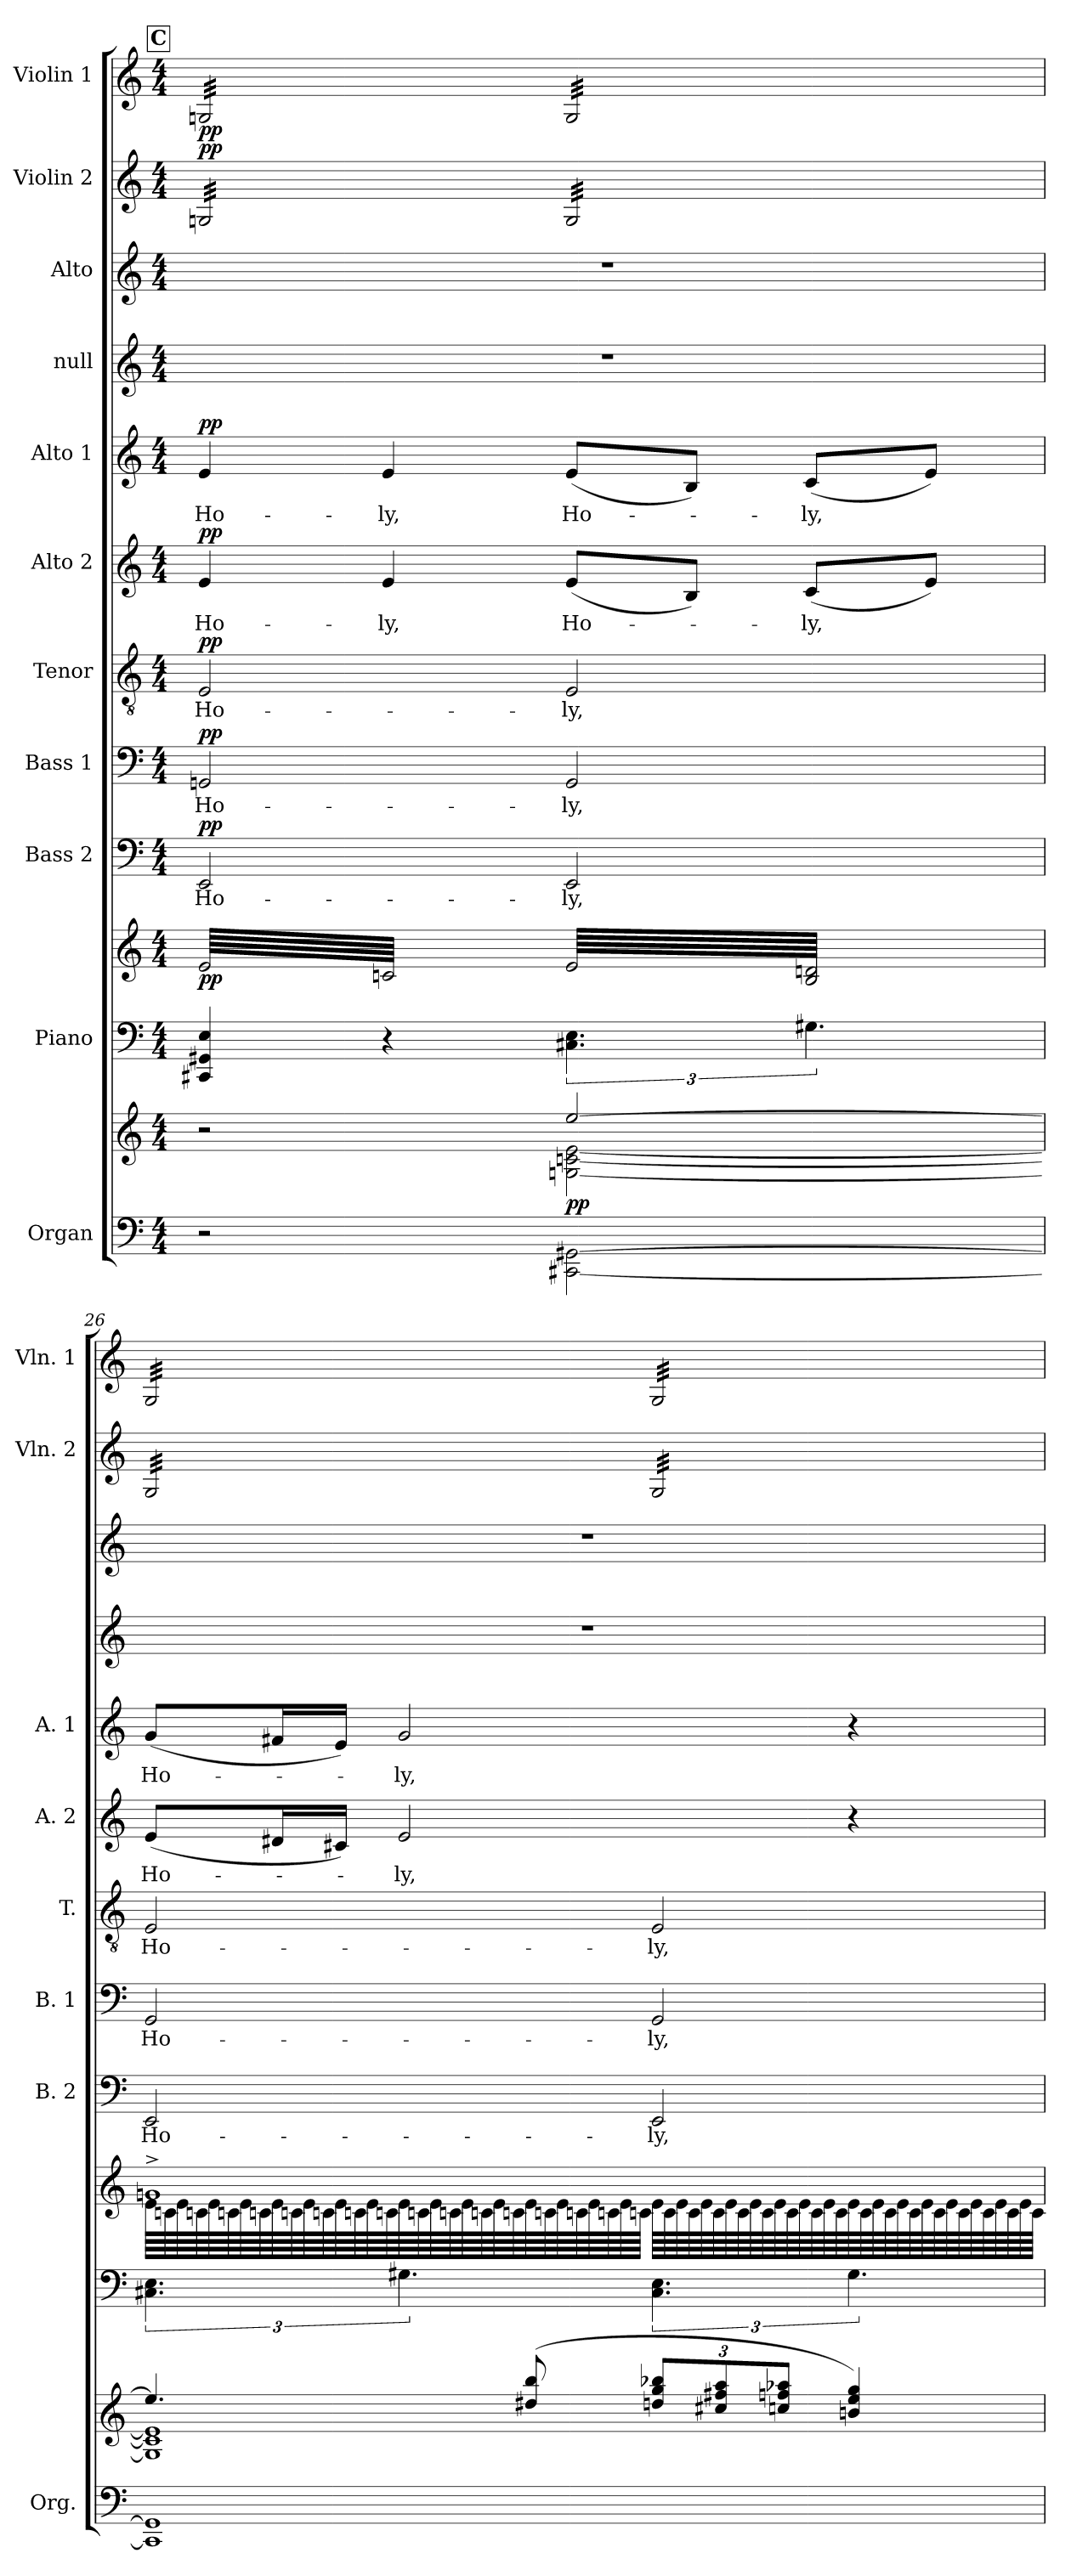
**kern	**kern	**dynam	**kern	**kern	**dynam	**kern	**text	**dynam	**kern	**text	**dynam	**kern	**text	**dynam	**kern	**text	**dynam	**kern	**text	**dynam	**kern	**kern	**kern	**dynam	**kern	**dynam
*part11	*part11	*part11	*part10	*part10	*part10	*part9	*part9	*part9	*part8	*part8	*part8	*part7	*part7	*part7	*part6	*part6	*part6	*part5	*part5	*part5	*part4	*part3	*part2	*part2	*part1	*part1
*staff13	*staff12	*staff12/13	*staff11	*staff10	*staff10/11	*staff9	*staff9	*staff9	*staff8	*staff8	*staff8	*staff7	*staff7	*staff7	*staff6	*staff6	*staff6	*staff5	*staff5	*staff5	*staff4	*staff3	*staff2	*staff2	*staff1	*staff1
*I"Organ	*	*	*I"Piano	*	*	*I"Bass 2	*	*	*I"Bass 1	*	*	*I"Tenor	*	*	*I"Alto 2	*	*	*I"Alto 1	*	*	*I"null	*I"Alto	*I"Violin 2	*	*I"Violin 1	*
*I'Org.	*	*	*	*	*	*I'B. 2	*	*	*I'B. 1	*	*	*I'T.	*	*	*I'A. 2	*	*	*I'A. 1	*	*	*	*	*I'Vln. 2	*	*I'Vln. 1	*
*clefF4	*clefG2	*	*clefF4	*clefG2	*	*clefF4	*	*	*clefF4	*	*	*clefGv2	*	*	*clefG2	*	*	*clefG2	*	*	*clefG2	*clefG2	*clefG2	*	*clefG2	*
*k[]	*k[]	*	*k[]	*k[]	*	*k[]	*	*	*k[]	*	*	*k[]	*	*	*k[]	*	*	*k[]	*	*	*k[]	*k[]	*k[]	*	*k[]	*
*M4/4	*M4/4	*	*M4/4	*M4/4	*	*M4/4	*	*	*M4/4	*	*	*M4/4	*	*	*M4/4	*	*	*M4/4	*	*	*M4/4	*M4/4	*M4/4	*	*M4/4	*
!!LO:REH:place=s1:a:B:fs=14:t=C
=25	=25	=25	=25	=25	=25	=25	=25	=25	=25	=25	=25	=25	=25	=25	=25	=25	=25	=25	=25	=25	=25	=25	=25	=25	=25	=25
*^	*^	*	*	*	*	*	*	*	*	*	*	*	*	*	*	*	*	*	*	*	*	*	*	*	*	*
!	!	!	!	!	!	!	!	!	!	!	!	!	!	!	!	!	!	!	!	!	!	!	!	!	!	!	!LO:TX:a:t=arco	!
!	!	!	!	!	!	!	!	!	!	!	!	!	!	!	!	!	!	!	!	!	!	!	!	!	!LO:TX:a:t=arco	!	!	!
!	!	!	!	!	!	!	!LO:DY:b	!	!LO:LY:b	!LO:DY:b	!	!LO:LY:b	!LO:DY:b	!	!LO:LY:b	!LO:DY:b	!	!LO:LY:b	!LO:DY:b	!	!LO:LY:b	!LO:DY:b	!	!	!	!LO:DY:a	!	!LO:DY:b
*	*	*	*	*	*	*tremolo	*	*	*	*	*	*	*	*	*	*	*	*	*	*	*	*	*	*	*	*	*	*
*	*	*	*	*	*	*	*	*	*	*	*	*	*	*	*	*	*	*	*	*	*	*	*	*	*tremolo	*	*	*
*	*	*	*	*	*	*	*	*	*	*	*	*	*	*	*	*	*	*	*	*	*	*	*	*	*	*	*tremolo	*
2r	2ryy	2r	2ryy	.	4CC#X/ 4GG#X/ 4E/	64e/LLLL	pp	2EE/	Ho-	pp	2GGn/	Ho-	pp	2E/	Ho-	pp	4e/	Ho-	pp	4e/	Ho-	pp	1r	1r	32Gn/LLL	pp	32Gn/LLL	pp
.	.	.	.	.	.	64cn/	.	.	.	.	.	.	.	.	.	.	.	.	.	.	.	.	.	.	.	.	.	.
.	.	.	.	.	.	64e/	.	.	.	.	.	.	.	.	.	.	.	.	.	.	.	.	.	.	32Gn/	.	32Gn/	.
.	.	.	.	.	.	64cn/	.	.	.	.	.	.	.	.	.	.	.	.	.	.	.	.	.	.	.	.	.	.
.	.	.	.	.	.	64e/	.	.	.	.	.	.	.	.	.	.	.	.	.	.	.	.	.	.	32Gn/	.	32Gn/	.
.	.	.	.	.	.	64cn/	.	.	.	.	.	.	.	.	.	.	.	.	.	.	.	.	.	.	.	.	.	.
.	.	.	.	.	.	64e/	.	.	.	.	.	.	.	.	.	.	.	.	.	.	.	.	.	.	32Gn/	.	32Gn/	.
.	.	.	.	.	.	64cn/	.	.	.	.	.	.	.	.	.	.	.	.	.	.	.	.	.	.	.	.	.	.
.	.	.	.	.	.	64e/	.	.	.	.	.	.	.	.	.	.	.	.	.	.	.	.	.	.	32Gn/	.	32Gn/	.
.	.	.	.	.	.	64cn/	.	.	.	.	.	.	.	.	.	.	.	.	.	.	.	.	.	.	.	.	.	.
.	.	.	.	.	.	64e/	.	.	.	.	.	.	.	.	.	.	.	.	.	.	.	.	.	.	32Gn/	.	32Gn/	.
.	.	.	.	.	.	64cn/	.	.	.	.	.	.	.	.	.	.	.	.	.	.	.	.	.	.	.	.	.	.
.	.	.	.	.	.	64e/	.	.	.	.	.	.	.	.	.	.	.	.	.	.	.	.	.	.	32Gn/	.	32Gn/	.
.	.	.	.	.	.	64cn/	.	.	.	.	.	.	.	.	.	.	.	.	.	.	.	.	.	.	.	.	.	.
.	.	.	.	.	.	64e/	.	.	.	.	.	.	.	.	.	.	.	.	.	.	.	.	.	.	32Gn/	.	32Gn/	.
.	.	.	.	.	.	64cn/	.	.	.	.	.	.	.	.	.	.	.	.	.	.	.	.	.	.	.	.	.	.
!	!	!	!	!	!	!	!	!	!	!	!	!	!	!	!	!	!	!LO:LY:b	!	!	!LO:LY:b	!	!	!	!	!	!	!
.	.	.	.	.	4r	64e/	.	.	.	.	.	.	.	.	.	.	4e/	-ly,	.	4e/	-ly,	.	.	.	32Gn/	.	32Gn/	.
.	.	.	.	.	.	64cn/	.	.	.	.	.	.	.	.	.	.	.	.	.	.	.	.	.	.	.	.	.	.
.	.	.	.	.	.	64e/	.	.	.	.	.	.	.	.	.	.	.	.	.	.	.	.	.	.	32Gn/	.	32Gn/	.
.	.	.	.	.	.	64cn/	.	.	.	.	.	.	.	.	.	.	.	.	.	.	.	.	.	.	.	.	.	.
.	.	.	.	.	.	64e/	.	.	.	.	.	.	.	.	.	.	.	.	.	.	.	.	.	.	32Gn/	.	32Gn/	.
.	.	.	.	.	.	64cn/	.	.	.	.	.	.	.	.	.	.	.	.	.	.	.	.	.	.	.	.	.	.
.	.	.	.	.	.	64e/	.	.	.	.	.	.	.	.	.	.	.	.	.	.	.	.	.	.	32Gn/	.	32Gn/	.
.	.	.	.	.	.	64cn/	.	.	.	.	.	.	.	.	.	.	.	.	.	.	.	.	.	.	.	.	.	.
.	.	.	.	.	.	64e/	.	.	.	.	.	.	.	.	.	.	.	.	.	.	.	.	.	.	32Gn/	.	32Gn/	.
.	.	.	.	.	.	64cn/	.	.	.	.	.	.	.	.	.	.	.	.	.	.	.	.	.	.	.	.	.	.
.	.	.	.	.	.	64e/	.	.	.	.	.	.	.	.	.	.	.	.	.	.	.	.	.	.	32Gn/	.	32Gn/	.
.	.	.	.	.	.	64cn/	.	.	.	.	.	.	.	.	.	.	.	.	.	.	.	.	.	.	.	.	.	.
.	.	.	.	.	.	64e/	.	.	.	.	.	.	.	.	.	.	.	.	.	.	.	.	.	.	32Gn/	.	32Gn/	.
.	.	.	.	.	.	64cn/	.	.	.	.	.	.	.	.	.	.	.	.	.	.	.	.	.	.	.	.	.	.
.	.	.	.	.	.	64e/	.	.	.	.	.	.	.	.	.	.	.	.	.	.	.	.	.	.	32Gn/JJJ	.	32Gn/JJJ	.
.	.	.	.	.	.	64cn/JJJJ	.	.	.	.	.	.	.	.	.	.	.	.	.	.	.	.	.	.	.	.	.	.
!	!	!	!	!LO:DY:b	!	!	!	!	!LO:LY:b	!	!	!LO:LY:b	!	!	!LO:LY:b	!	!	!LO:LY:b	!	!	!LO:LY:b	!	!	!	!	!	!	!
2ryy	[2CC#X\ [2GG#X\	[2ee/	[2Gn\ [2cn\ [2e\	pp	6.C#X\ 6.E\	64e/LLLL	.	2EE/	-ly,	.	2GG/	-ly,	.	2E/	-ly,	.	(<8e/L	Ho-	.	(<8e/L	Ho-	.	.	.	32G/LLL	.	32G/LLL	.
.	.	.	.	.	.	64B/ 64dni/	.	.	.	.	.	.	.	.	.	.	.	.	.	.	.	.	.	.	.	.	.	.
.	.	.	.	.	.	64e/	.	.	.	.	.	.	.	.	.	.	.	.	.	.	.	.	.	.	32G/	.	32G/	.
.	.	.	.	.	.	64B/ 64dni/	.	.	.	.	.	.	.	.	.	.	.	.	.	.	.	.	.	.	.	.	.	.
.	.	.	.	.	.	64e/	.	.	.	.	.	.	.	.	.	.	.	.	.	.	.	.	.	.	32G/	.	32G/	.
.	.	.	.	.	.	64B/ 64dni/	.	.	.	.	.	.	.	.	.	.	.	.	.	.	.	.	.	.	.	.	.	.
.	.	.	.	.	.	64e/	.	.	.	.	.	.	.	.	.	.	.	.	.	.	.	.	.	.	32G/	.	32G/	.
.	.	.	.	.	.	64B/ 64dni/	.	.	.	.	.	.	.	.	.	.	.	.	.	.	.	.	.	.	.	.	.	.
.	.	.	.	.	.	64e/	.	.	.	.	.	.	.	.	.	.	8B/J)	.	.	8B/J)	.	.	.	.	32G/	.	32G/	.
.	.	.	.	.	.	64B/ 64dni/	.	.	.	.	.	.	.	.	.	.	.	.	.	.	.	.	.	.	.	.	.	.
.	.	.	.	.	.	64e/	.	.	.	.	.	.	.	.	.	.	.	.	.	.	.	.	.	.	32G/	.	32G/	.
.	.	.	.	.	.	64B/ 64dni/	.	.	.	.	.	.	.	.	.	.	.	.	.	.	.	.	.	.	.	.	.	.
.	.	.	.	.	.	64e/	.	.	.	.	.	.	.	.	.	.	.	.	.	.	.	.	.	.	32G/	.	32G/	.
.	.	.	.	.	.	64B/ 64dni/	.	.	.	.	.	.	.	.	.	.	.	.	.	.	.	.	.	.	.	.	.	.
.	.	.	.	.	.	64e/	.	.	.	.	.	.	.	.	.	.	.	.	.	.	.	.	.	.	32G/	.	32G/	.
.	.	.	.	.	.	64B/ 64dni/	.	.	.	.	.	.	.	.	.	.	.	.	.	.	.	.	.	.	.	.	.	.
!	!	!	!	!	!	!	!	!	!	!	!	!	!	!	!	!	!	!LO:LY:b	!	!	!LO:LY:b	!	!	!	!	!	!	!
.	.	.	.	.	6.G#X\	64e/	.	.	.	.	.	.	.	.	.	.	(<8c/L	-ly,	.	(<8c/L	-ly,	.	.	.	32G/	.	32G/	.
.	.	.	.	.	.	64B/ 64dni/	.	.	.	.	.	.	.	.	.	.	.	.	.	.	.	.	.	.	.	.	.	.
.	.	.	.	.	.	64e/	.	.	.	.	.	.	.	.	.	.	.	.	.	.	.	.	.	.	32G/	.	32G/	.
.	.	.	.	.	.	64B/ 64dni/	.	.	.	.	.	.	.	.	.	.	.	.	.	.	.	.	.	.	.	.	.	.
.	.	.	.	.	.	64e/	.	.	.	.	.	.	.	.	.	.	.	.	.	.	.	.	.	.	32G/	.	32G/	.
.	.	.	.	.	.	64B/ 64dni/	.	.	.	.	.	.	.	.	.	.	.	.	.	.	.	.	.	.	.	.	.	.
.	.	.	.	.	.	64e/	.	.	.	.	.	.	.	.	.	.	.	.	.	.	.	.	.	.	32G/	.	32G/	.
.	.	.	.	.	.	64B/ 64dni/	.	.	.	.	.	.	.	.	.	.	.	.	.	.	.	.	.	.	.	.	.	.
.	.	.	.	.	.	64e/	.	.	.	.	.	.	.	.	.	.	8e/J)	.	.	8e/J)	.	.	.	.	32G/	.	32G/	.
.	.	.	.	.	.	64B/ 64dni/	.	.	.	.	.	.	.	.	.	.	.	.	.	.	.	.	.	.	.	.	.	.
.	.	.	.	.	.	64e/	.	.	.	.	.	.	.	.	.	.	.	.	.	.	.	.	.	.	32G/	.	32G/	.
.	.	.	.	.	.	64B/ 64dni/	.	.	.	.	.	.	.	.	.	.	.	.	.	.	.	.	.	.	.	.	.	.
.	.	.	.	.	.	64e/	.	.	.	.	.	.	.	.	.	.	.	.	.	.	.	.	.	.	32G/	.	32G/	.
.	.	.	.	.	.	64B/ 64dni/	.	.	.	.	.	.	.	.	.	.	.	.	.	.	.	.	.	.	.	.	.	.
.	.	.	.	.	.	64e/	.	.	.	.	.	.	.	.	.	.	.	.	.	.	.	.	.	.	32G/JJJ	.	32G/JJJ	.
.	.	.	.	.	.	64B/ 64dni/JJJJ	.	.	.	.	.	.	.	.	.	.	.	.	.	.	.	.	.	.	.	.	.	.
*v	*v	*	*	*	*	*	*	*	*	*	*	*	*	*	*	*	*	*	*	*	*	*	*	*	*	*	*	*
=26	=26	=26	=26	=26	=26	=26	=26	=26	=26	=26	=26	=26	=26	=26	=26	=26	=26	=26	=26	=26	=26	=26	=26	=26	=26	=26	=26
*	*	*	*	*	*^	*	*	*	*	*	*	*	*	*	*	*	*	*	*	*	*	*	*	*	*	*	*
!	!	!	!	!	!	!	!	!	!LO:LY:b	!	!	!LO:LY:b	!	!	!LO:LY:b	!	!	!LO:LY:b	!	!	!LO:LY:b	!	!	!	!	!	!	!
1CC#] 1GG#]	4.ee/]	1G] 1c] 1e]	.	6.C#X\ 6.E\	1gn^	64e\LLLL	.	2EE/	Ho-	.	2GG/	Ho-	.	2E/	Ho-	.	(<8e/L	Ho-	.	(<8g/L	Ho-	.	1r	1r	32G/LLL	.	32G/LLL	.
.	.	.	.	.	.	64cn\	.	.	.	.	.	.	.	.	.	.	.	.	.	.	.	.	.	.	.	.	.	.
.	.	.	.	.	.	64e\	.	.	.	.	.	.	.	.	.	.	.	.	.	.	.	.	.	.	32G/	.	32G/	.
.	.	.	.	.	.	64cn\	.	.	.	.	.	.	.	.	.	.	.	.	.	.	.	.	.	.	.	.	.	.
.	.	.	.	.	.	64e\	.	.	.	.	.	.	.	.	.	.	.	.	.	.	.	.	.	.	32G/	.	32G/	.
.	.	.	.	.	.	64cn\	.	.	.	.	.	.	.	.	.	.	.	.	.	.	.	.	.	.	.	.	.	.
.	.	.	.	.	.	64e\	.	.	.	.	.	.	.	.	.	.	.	.	.	.	.	.	.	.	32G/	.	32G/	.
.	.	.	.	.	.	64cn\	.	.	.	.	.	.	.	.	.	.	.	.	.	.	.	.	.	.	.	.	.	.
.	.	.	.	.	.	64e\	.	.	.	.	.	.	.	.	.	.	16d#X/L	.	.	16f#X/L	.	.	.	.	32G/	.	32G/	.
.	.	.	.	.	.	64cn\	.	.	.	.	.	.	.	.	.	.	.	.	.	.	.	.	.	.	.	.	.	.
.	.	.	.	.	.	64e\	.	.	.	.	.	.	.	.	.	.	.	.	.	.	.	.	.	.	32G/	.	32G/	.
.	.	.	.	.	.	64cn\	.	.	.	.	.	.	.	.	.	.	.	.	.	.	.	.	.	.	.	.	.	.
.	.	.	.	.	.	64e\	.	.	.	.	.	.	.	.	.	.	16c#X/JJ)	.	.	16e/JJ)	.	.	.	.	32G/	.	32G/	.
.	.	.	.	.	.	64cn\	.	.	.	.	.	.	.	.	.	.	.	.	.	.	.	.	.	.	.	.	.	.
.	.	.	.	.	.	64e\	.	.	.	.	.	.	.	.	.	.	.	.	.	.	.	.	.	.	32G/	.	32G/	.
.	.	.	.	.	.	64cn\	.	.	.	.	.	.	.	.	.	.	.	.	.	.	.	.	.	.	.	.	.	.
!	!	!	!	!	!	!	!	!	!	!	!	!	!	!	!	!	!	!LO:LY:b	!	!	!LO:LY:b	!	!	!	!	!	!	!
.	.	.	.	6.G#X\	.	64e\	.	.	.	.	.	.	.	.	.	.	2e/	-ly,	.	2g/	-ly,	.	.	.	32G/	.	32G/	.
.	.	.	.	.	.	64cn\	.	.	.	.	.	.	.	.	.	.	.	.	.	.	.	.	.	.	.	.	.	.
.	.	.	.	.	.	64e\	.	.	.	.	.	.	.	.	.	.	.	.	.	.	.	.	.	.	32G/	.	32G/	.
.	.	.	.	.	.	64cn\	.	.	.	.	.	.	.	.	.	.	.	.	.	.	.	.	.	.	.	.	.	.
.	.	.	.	.	.	64e\	.	.	.	.	.	.	.	.	.	.	.	.	.	.	.	.	.	.	32G/	.	32G/	.
.	.	.	.	.	.	64cn\	.	.	.	.	.	.	.	.	.	.	.	.	.	.	.	.	.	.	.	.	.	.
.	.	.	.	.	.	64e\	.	.	.	.	.	.	.	.	.	.	.	.	.	.	.	.	.	.	32G/	.	32G/	.
.	.	.	.	.	.	64cn\	.	.	.	.	.	.	.	.	.	.	.	.	.	.	.	.	.	.	.	.	.	.
.	(<8dd#X/ 8bb/	.	.	.	.	64e\	.	.	.	.	.	.	.	.	.	.	.	.	.	.	.	.	.	.	32G/	.	32G/	.
.	.	.	.	.	.	64cn\	.	.	.	.	.	.	.	.	.	.	.	.	.	.	.	.	.	.	.	.	.	.
.	.	.	.	.	.	64e\	.	.	.	.	.	.	.	.	.	.	.	.	.	.	.	.	.	.	32G/	.	32G/	.
.	.	.	.	.	.	64cn\	.	.	.	.	.	.	.	.	.	.	.	.	.	.	.	.	.	.	.	.	.	.
.	.	.	.	.	.	64e\	.	.	.	.	.	.	.	.	.	.	.	.	.	.	.	.	.	.	32G/	.	32G/	.
.	.	.	.	.	.	64cn\	.	.	.	.	.	.	.	.	.	.	.	.	.	.	.	.	.	.	.	.	.	.
.	.	.	.	.	.	64e\	.	.	.	.	.	.	.	.	.	.	.	.	.	.	.	.	.	.	32G/JJJ	.	32G/JJJ	.
.	.	.	.	.	.	64cn\JJJJ	.	.	.	.	.	.	.	.	.	.	.	.	.	.	.	.	.	.	.	.	.	.
*	*Xbrackettup	*	*	*	*	*	*	*	*	*	*	*	*	*	*	*	*	*	*	*	*	*	*	*	*	*	*	*
!	!	!	!	!	!	!	!	!	!LO:LY:b	!	!	!LO:LY:b	!	!	!LO:LY:b	!	!	!	!	!	!	!	!	!	!	!	!	!
.	12ddn/ 12gg/ 12bb-X/L	.	.	6.C#\ 6.E\	.	64e\LLLL	.	2EE/	-ly,	.	2GG/	-ly,	.	2E/	-ly,	.	.	.	.	.	.	.	.	.	32G/LLL	.	32G/LLL	.
.	.	.	.	.	.	64c\	.	.	.	.	.	.	.	.	.	.	.	.	.	.	.	.	.	.	.	.	.	.
.	.	.	.	.	.	64e\	.	.	.	.	.	.	.	.	.	.	.	.	.	.	.	.	.	.	32G/	.	32G/	.
.	.	.	.	.	.	64c\	.	.	.	.	.	.	.	.	.	.	.	.	.	.	.	.	.	.	.	.	.	.
.	.	.	.	.	.	64e\	.	.	.	.	.	.	.	.	.	.	.	.	.	.	.	.	.	.	32G/	.	32G/	.
.	.	.	.	.	.	64c\	.	.	.	.	.	.	.	.	.	.	.	.	.	.	.	.	.	.	.	.	.	.
.	12cc#X/ 12ff#X/ 12aa/	.	.	.	.	.	.	.	.	.	.	.	.	.	.	.	.	.	.	.	.	.	.	.	.	.	.	.
.	.	.	.	.	.	64e\	.	.	.	.	.	.	.	.	.	.	.	.	.	.	.	.	.	.	32G/	.	32G/	.
.	.	.	.	.	.	64c\	.	.	.	.	.	.	.	.	.	.	.	.	.	.	.	.	.	.	.	.	.	.
.	.	.	.	.	.	64e\	.	.	.	.	.	.	.	.	.	.	.	.	.	.	.	.	.	.	32G/	.	32G/	.
.	.	.	.	.	.	64c\	.	.	.	.	.	.	.	.	.	.	.	.	.	.	.	.	.	.	.	.	.	.
.	.	.	.	.	.	64e\	.	.	.	.	.	.	.	.	.	.	.	.	.	.	.	.	.	.	32G/	.	32G/	.
.	12ccn/ 12ffn/ 12aa-X/J	.	.	.	.	.	.	.	.	.	.	.	.	.	.	.	.	.	.	.	.	.	.	.	.	.	.	.
.	.	.	.	.	.	64c\	.	.	.	.	.	.	.	.	.	.	.	.	.	.	.	.	.	.	.	.	.	.
.	.	.	.	.	.	64e\	.	.	.	.	.	.	.	.	.	.	.	.	.	.	.	.	.	.	32G/	.	32G/	.
.	.	.	.	.	.	64c\	.	.	.	.	.	.	.	.	.	.	.	.	.	.	.	.	.	.	.	.	.	.
.	.	.	.	.	.	64e\	.	.	.	.	.	.	.	.	.	.	.	.	.	.	.	.	.	.	32G/	.	32G/	.
.	.	.	.	.	.	64c\	.	.	.	.	.	.	.	.	.	.	.	.	.	.	.	.	.	.	.	.	.	.
.	4bn/ 4ee/ 4gg/)	.	.	6.G#\	.	64e\	.	.	.	.	.	.	.	.	.	.	4r	.	.	4r	.	.	.	.	32G/	.	32G/	.
.	.	.	.	.	.	64c\	.	.	.	.	.	.	.	.	.	.	.	.	.	.	.	.	.	.	.	.	.	.
.	.	.	.	.	.	64e\	.	.	.	.	.	.	.	.	.	.	.	.	.	.	.	.	.	.	32G/	.	32G/	.
.	.	.	.	.	.	64c\	.	.	.	.	.	.	.	.	.	.	.	.	.	.	.	.	.	.	.	.	.	.
.	.	.	.	.	.	64e\	.	.	.	.	.	.	.	.	.	.	.	.	.	.	.	.	.	.	32G/	.	32G/	.
.	.	.	.	.	.	64c\	.	.	.	.	.	.	.	.	.	.	.	.	.	.	.	.	.	.	.	.	.	.
.	.	.	.	.	.	64e\	.	.	.	.	.	.	.	.	.	.	.	.	.	.	.	.	.	.	32G/	.	32G/	.
.	.	.	.	.	.	64c\	.	.	.	.	.	.	.	.	.	.	.	.	.	.	.	.	.	.	.	.	.	.
.	.	.	.	.	.	64e\	.	.	.	.	.	.	.	.	.	.	.	.	.	.	.	.	.	.	32G/	.	32G/	.
.	.	.	.	.	.	64c\	.	.	.	.	.	.	.	.	.	.	.	.	.	.	.	.	.	.	.	.	.	.
.	.	.	.	.	.	64e\	.	.	.	.	.	.	.	.	.	.	.	.	.	.	.	.	.	.	32G/	.	32G/	.
.	.	.	.	.	.	64c\	.	.	.	.	.	.	.	.	.	.	.	.	.	.	.	.	.	.	.	.	.	.
.	.	.	.	.	.	64e\	.	.	.	.	.	.	.	.	.	.	.	.	.	.	.	.	.	.	32G/	.	32G/	.
.	.	.	.	.	.	64c\	.	.	.	.	.	.	.	.	.	.	.	.	.	.	.	.	.	.	.	.	.	.
.	.	.	.	.	.	64e\	.	.	.	.	.	.	.	.	.	.	.	.	.	.	.	.	.	.	32G/JJJ	.	32G/JJJ	.
*	*	*	*	*	*	*	*	*	*	*	*	*	*	*	*	*	*	*	*	*	*	*	*	*	*	*	*Xtremolo	*
*	*	*	*	*	*	*	*	*	*	*	*	*	*	*	*	*	*	*	*	*	*	*	*	*	*Xtremolo	*	*	*
.	.	.	.	.	.	64c\JJJJ	.	.	.	.	.	.	.	.	.	.	.	.	.	.	.	.	.	.	.	.	.	.
*	*	*	*	*	*Xtremolo	*	*	*	*	*	*	*	*	*	*	*	*	*	*	*	*	*	*	*	*	*	*	*
.	.	.	.	.	.	.	.	.	.	.	.	.	.	.	.	.	.	.	.	.	.	.	.	.	.	.	.	.
.	.	.	.	.	.	.	.	.	.	.	.	.	.	.	.	.	.	.	.	.	.	.	.	.	.	.	.	.
.	.	.	.	.	.	.	.	.	.	.	.	.	.	.	.	.	.	.	.	.	.	.	.	.	.	.	.	.
.	.	.	.	.	.	.	.	.	.	.	.	.	.	.	.	.	.	.	.	.	.	.	.	.	.	.	.	.
.	.	.	.	.	.	.	.	.	.	.	.	.	.	.	.	.	.	.	.	.	.	.	.	.	.	.	.	.
.	.	.	.	.	.	.	.	.	.	.	.	.	.	.	.	.	.	.	.	.	.	.	.	.	.	.	.	.
.	.	.	.	.	.	.	.	.	.	.	.	.	.	.	.	.	.	.	.	.	.	.	.	.	.	.	.	.
.	.	.	.	.	.	.	.	.	.	.	.	.	.	.	.	.	.	.	.	.	.	.	.	.	.	.	.	.
.	.	.	.	.	.	.	.	.	.	.	.	.	.	.	.	.	.	.	.	.	.	.	.	.	.	.	.	.
.	.	.	.	.	.	.	.	.	.	.	.	.	.	.	.	.	.	.	.	.	.	.	.	.	.	.	.	.
.	.	.	.	.	.	.	.	.	.	.	.	.	.	.	.	.	.	.	.	.	.	.	.	.	.	.	.	.
.	.	.	.	.	.	.	.	.	.	.	.	.	.	.	.	.	.	.	.	.	.	.	.	.	.	.	.	.
.	.	.	.	.	.	.	.	.	.	.	.	.	.	.	.	.	.	.	.	.	.	.	.	.	.	.	.	.
.	.	.	.	.	.	.	.	.	.	.	.	.	.	.	.	.	.	.	.	.	.	.	.	.	.	.	.	.
.	.	.	.	.	.	.	.	.	.	.	.	.	.	.	.	.	.	.	.	.	.	.	.	.	.	.	.	.
.	.	.	.	.	.	.	.	.	.	.	.	.	.	.	.	.	.	.	.	.	.	.	.	.	.	.	.	.
*	*v	*v	*	*	*v	*v	*	*	*	*	*	*	*	*	*	*	*	*	*	*	*	*	*	*	*	*	*	*
=	=	=	=	=	=	=	=	=	=	=	=	=	=	=	=	=	=	=	=	=	=	=	=	=	=	=
*-	*-	*-	*-	*-	*-	*-	*-	*-	*-	*-	*-	*-	*-	*-	*-	*-	*-	*-	*-	*-	*-	*-	*-	*-	*-	*-
